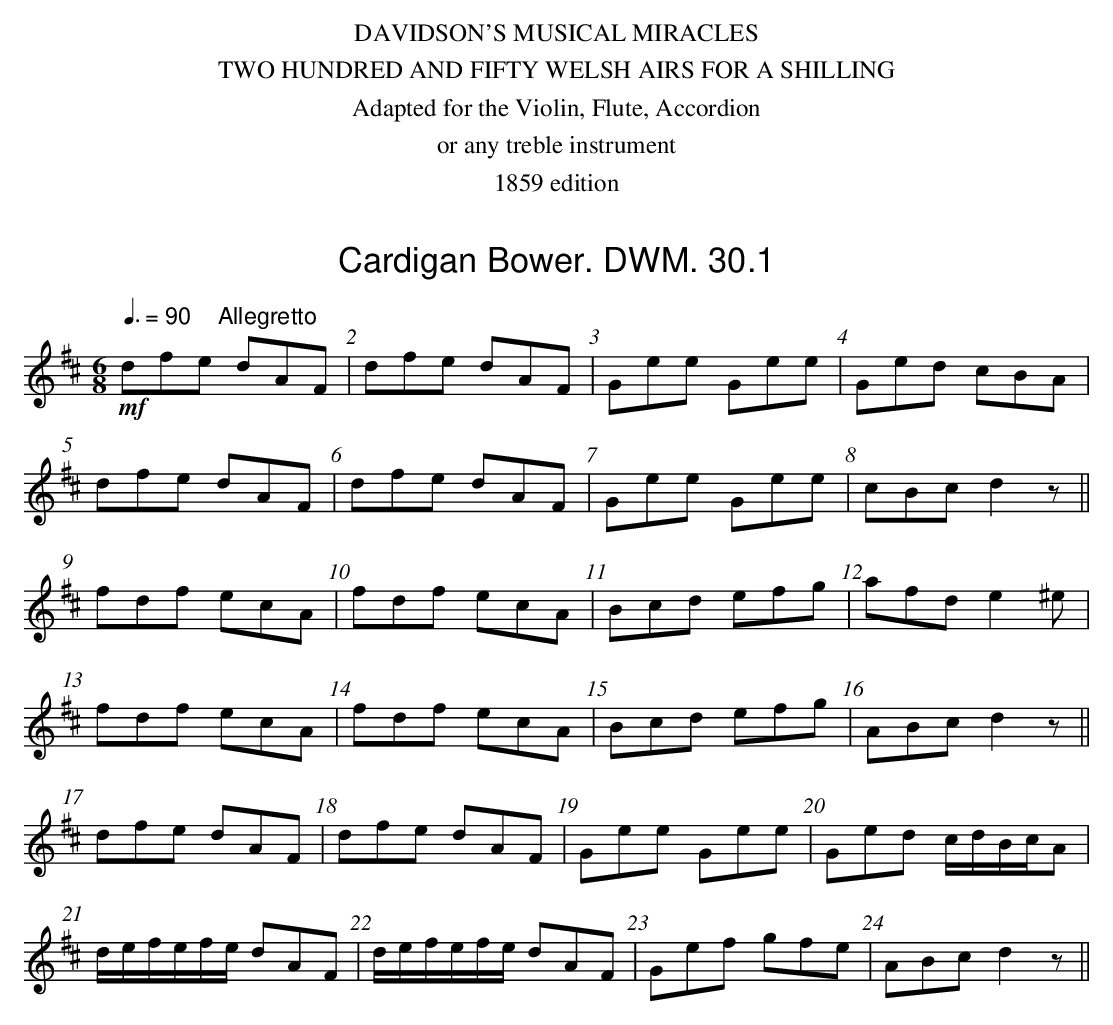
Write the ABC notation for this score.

X:1
T:Cardigan Bower. DWM. 30.1
M:6/8
L:1/8
Q:3/8=90 "    Allegretto"
K:D
!mf!dfe dAF|dfe dAF|Gee Gee|Ged cBA|
dfe dAF|dfe dAF|Gee Gee|cBc d2z||
fdf ecA|fdf ecA|Bcd efg|afd e2^e|
fdf ecA|fdf ecA|Bcd efg|ABc d2z||
dfe dAF|dfe dAF|Gee Gee|Ged c/d/B/c/A|
d/e/f/e/f/e/ dAF|d/e/f/e/f/e/ dAF|Gef gfe|ABc d2z||
